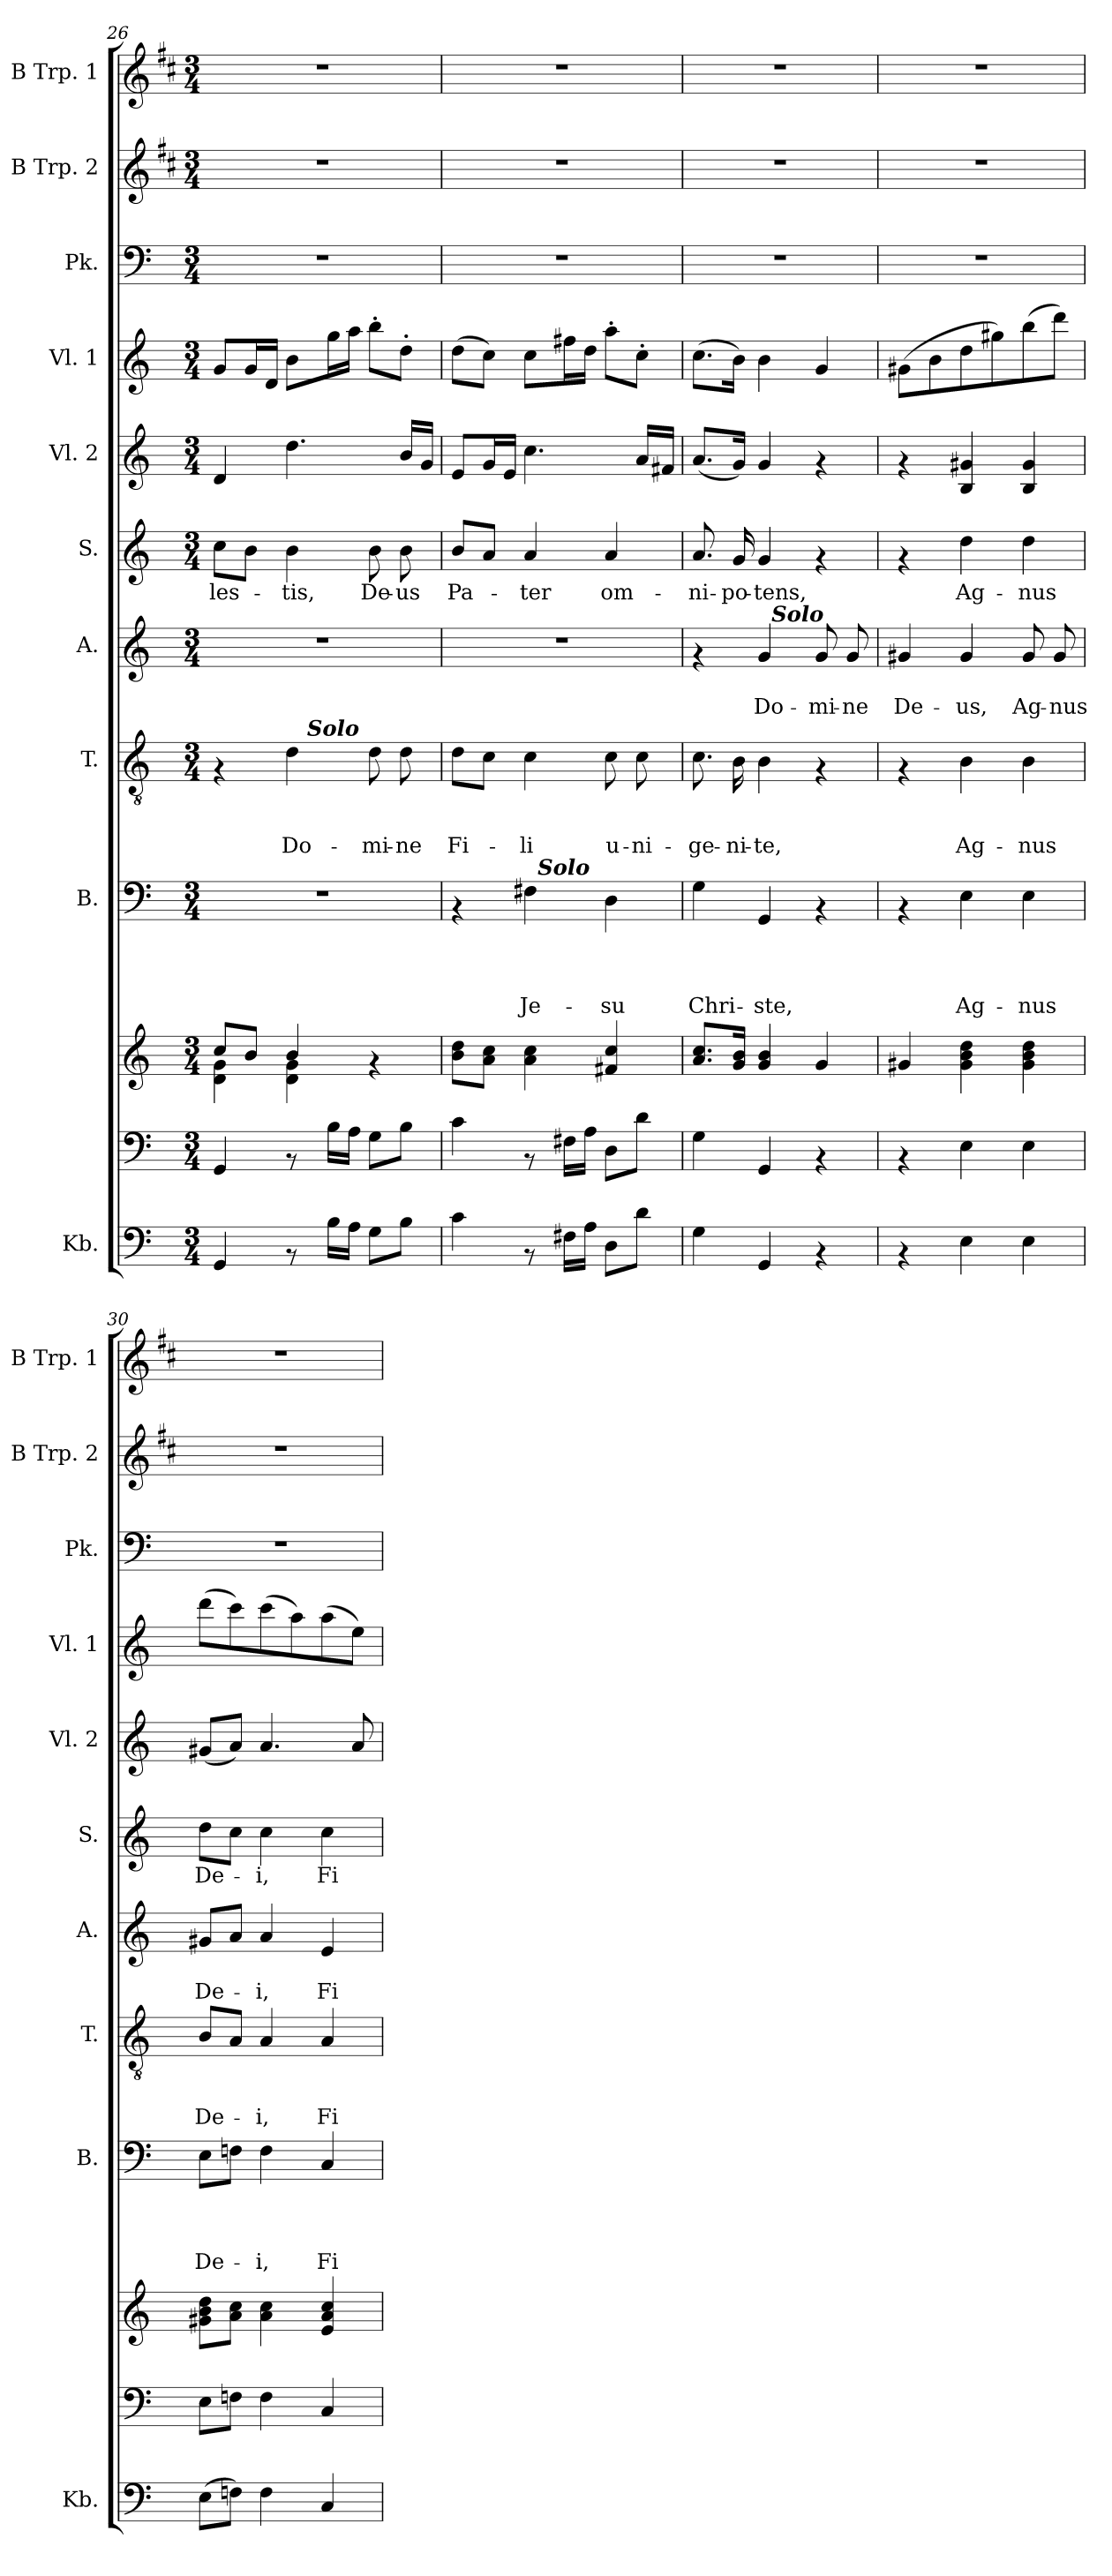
**kern	**kern	**kern	**kern	**text	**text	**text	**text	**kern	**text	**text	**text	**kern	**text	**text	**kern	**text	**kern	**kern	**kern	**kern	**kern
*part12	*part11	*part10	*part9	*part9	*part9	*part9	*part9	*part8	*part8	*part8	*part8	*part7	*part7	*part7	*part6	*part6	*part5	*part4	*part3	*part2	*part1
*staff12	*staff11	*staff10	*staff9	*staff9	*staff9	*staff9	*staff9	*staff8	*staff8	*staff8	*staff8	*staff7	*staff7	*staff7	*staff6	*staff6	*staff5	*staff4	*staff3	*staff2	*staff1
*I"Kb.	*	*	*I"B.	*	*	*	*	*I"T.	*	*	*	*I"A.	*	*	*I"S.	*	*I"Vl. 2	*I"Vl. 1	*I"Pk.	*I"B Trp. 2	*I"B Trp. 1
*I'Kb.	*	*	*I'B.	*	*	*	*	*I'T.	*	*	*	*I'A.	*	*	*I'S.	*	*I'Vl. 2	*I'Vl. 1	*I'Pk.	*I'B Trp. 2	*I'B Trp. 1
*clefF4	*clefF4	*clefG2	*clefF4	*	*	*	*	*clefGv2	*	*	*	*clefG2	*	*	*clefG2	*	*clefG2	*clefG2	*clefF4	*clefG2	*clefG2
*	*	*	*	*	*	*	*	*	*	*	*	*	*	*	*	*	*	*	*	*ITrd1c2	*ITrd1c2
*k[]	*k[]	*k[]	*k[]	*	*	*	*	*k[]	*	*	*	*k[]	*	*	*k[]	*	*k[]	*k[]	*k[]	*k[]	*k[]
*C:	*C:	*C:	*C:	*	*	*	*	*C:	*	*	*	*C:	*	*	*C:	*	*C:	*C:	*C:	*C:	*C:
*M3/4	*M3/4	*M3/4	*M3/4	*	*	*	*	*M3/4	*	*	*	*M3/4	*	*	*M3/4	*	*M3/4	*M3/4	*M3/4	*M3/4	*M3/4
=26	=26	=26	=26	=26	=26	=26	=26	=26	=26	=26	=26	=26	=26	=26	=26	=26	=26	=26	=26	=26	=26
*	*	*^	*	*	*	*	*	*	*	*	*	*	*	*	*	*	*	*	*	*	*
!	!	!	!	!	!	!	!	!	!	!	!	!	!	!	!	!	!LO:LY:b	!	!	!	!	!
*	*	*	*	*	*	*	*	*	*^	*	*	*	*	*	*	*	*	*	*	*	*	*
4GG/	4GG/	8cc/L	4d\ 4g\	2.r	.	.	.	.	4rF	4ryy	.	.	.	2.r	.	.	8cc\L	-les-	4d/	8g/L	2.r	2.r	2.r
.	.	8b/J	.	.	.	.	.	.	.	.	.	.	.	.	.	.	8b\J	.	.	16g/L	.	.	.
.	.	.	.	.	.	.	.	.	.	.	.	.	.	.	.	.	.	.	.	16d/JJ	.	.	.
!	!	!	!	!	!	!	!	!	!	!	!	!	!LO:LY:b	!	!	!	!	!LO:LY:b	!	!	!	!	!
8rAA	8rAA	4b/	4d\ 4g\	.	.	.	.	.	4d\	16ryy	.	.	Do-	.	.	.	4b\	-tis,	4.dd\	8b\L	.	.	.
!	!	!	!	!	!	!	!	!	!	!LO:TX:a:Bi:t=Solo	!	!	!	!	!	!	!	!	!	!	!	!	!
.	.	.	.	.	.	.	.	.	.	4..ryy	.	.	.	.	.	.	.	.	.	.	.	.	.
16B\LL	16B\LL	.	.	.	.	.	.	.	.	.	.	.	.	.	.	.	.	.	.	16gg\L	.	.	.
16A\JJ	16A\JJ	.	.	.	.	.	.	.	.	.	.	.	.	.	.	.	.	.	.	16aa\JJ	.	.	.
!	!	!	!	!	!	!	!	!	!	!	!	!	!LO:LY:b	!	!	!	!	!LO:LY:b	!	!	!	!	!
8G\L	8G\L	4rf	4ryy	.	.	.	.	.	8d\	.	.	.	-mi-	.	.	.	8b\	De-	.	8bb'>\L	.	.	.
!	!	!	!	!	!	!	!	!	!	!	!	!	!LO:LY:b	!	!	!	!	!LO:LY:b	!	!	!	!	!
8B\J	8B\J	.	.	.	.	.	.	.	8d\	.	.	.	-ne	.	.	.	8b\	-us	16b/LL	8dd'>\J	.	.	.
.	.	.	.	.	.	.	.	.	.	.	.	.	.	.	.	.	.	.	16g/JJ	.	.	.	.
*	*	*v	*v	*	*	*	*	*	*	*	*	*	*	*	*	*	*	*	*	*	*	*	*
=27	=27	=27	=27	=27	=27	=27	=27	=27	=27	=27	=27	=27	=27	=27	=27	=27	=27	=27	=27	=27	=27	=27
!	!	!	!	!	!	!	!	!	!	!	!	!LO:LY:b	!	!	!	!	!LO:LY:b	!	!	!	!	!
*	*	*	*^	*	*	*	*	*v	*v	*	*	*	*	*	*	*	*	*	*	*	*	*
4c\	4c\	8b\ 8dd\L	4rAA	4ryy	.	.	.	.	8d\L	.	.	Fi-	2.r	.	.	8b/L	Pa-	8e/L	(>8dd\L	2.r	2.r	2.r
.	.	8a\ 8cc\J	.	.	.	.	.	.	8c\J	.	.	.	.	.	.	8a/J	.	16g/L	8cc\J)	.	.	.
.	.	.	.	.	.	.	.	.	.	.	.	.	.	.	.	.	.	16e/JJ	.	.	.	.
!	!	!	!	!	!	!	!	!LO:LY:b	!	!	!	!LO:LY:b	!	!	!	!	!LO:LY:b	!	!	!	!	!
8rAA	8rAA	4a\ 4cc\	4F#X\	32ryy	.	.	.	Je-	4c\	.	.	-li	.	.	.	4a/	-ter	4.cc\	8cc\L	.	.	.
!	!	!	!	!LO:TX:a:Bi:t=Solo	!	!	!	!	!	!	!	!	!	!	!	!	!	!	!	!	!	!
.	.	.	.	4...ryy	.	.	.	.	.	.	.	.	.	.	.	.	.	.	.	.	.	.
16F#X\LL	16F#X\LL	.	.	.	.	.	.	.	.	.	.	.	.	.	.	.	.	.	16ff#X\L	.	.	.
16A\JJ	16A\JJ	.	.	.	.	.	.	.	.	.	.	.	.	.	.	.	.	.	16dd\JJ	.	.	.
!	!	!	!	!	!	!	!	!LO:LY:b	!	!	!	!LO:LY:b	!	!	!	!	!LO:LY:b	!	!	!	!	!
8D\L	8D\L	4f#X/ 4cc/	4D\	.	.	.	.	-su	8c\	.	.	u-	.	.	.	4a/	om-	.	8aa'>\L	.	.	.
!	!	!	!	!	!	!	!	!	!	!	!	!LO:LY:b	!	!	!	!	!	!	!	!	!	!
8d\J	8d\J	.	.	.	.	.	.	.	8c\	.	.	-ni-	.	.	.	.	.	16a/LL	8cc'>\J	.	.	.
.	.	.	.	.	.	.	.	.	.	.	.	.	.	.	.	.	.	16f#X/JJ	.	.	.	.
!!LO:PB:g=z
=28	=28	=28	=28	=28	=28	=28	=28	=28	=28	=28	=28	=28	=28	=28	=28	=28	=28	=28	=28	=28	=28	=28
!	!	!	!	!	!	!	!	!LO:LY:b	!	!	!	!LO:LY:b	!	!	!	!	!LO:LY:b	!	!	!	!	!
*	*	*	*v	*v	*	*	*	*	*	*	*	*	*^	*	*	*	*	*	*	*	*	*
4G\	4G\	8.a/ 8.cc/L	4G\	.	.	.	Chri-	8.c\	.	.	-ge-	4rf	4ryy	.	.	8.a/	-ni-	(<8.a/L	(>8.cc\L	2.r	2.r	2.r
!	!	!	!	!	!	!	!	!	!	!	!LO:LY:b	!	!	!	!	!	!LO:LY:b	!	!	!	!	!
.	.	16g/ 16b/Jk	.	.	.	.	.	16B\	.	.	-ni-	.	.	.	.	16g/	-po-	16g/Jk)	16b\Jk)	.	.	.
!	!	!	!	!	!	!	!LO:LY:b	!	!	!	!LO:LY:b	!	!	!	!LO:LY:b	!	!LO:LY:b	!	!	!	!	!
4GG/	4GG/	4g/ 4b/	4GG/	.	.	.	-ste,	4B\	.	.	-te,	4g/	32ryy	.	Do-	4g/	-tens,	4g/	4b\	.	.	.
!	!	!	!	!	!	!	!	!	!	!	!	!	!LO:TX:a:Bi:t=Solo	!	!	!	!	!	!	!	!	!
.	.	.	.	.	.	.	.	.	.	.	.	.	4...ryy	.	.	.	.	.	.	.	.	.
!	!	!	!	!	!	!	!	!	!	!	!	!	!	!	!LO:LY:b	!	!	!	!	!	!	!
4rAA	4rAA	4g/	4rAA	.	.	.	.	4rF	.	.	.	8g/	.	.	-mi-	4rf	.	4rf	4g/	.	.	.
!	!	!	!	!	!	!	!	!	!	!	!	!	!	!	!LO:LY:b	!	!	!	!	!	!	!
.	.	.	.	.	.	.	.	.	.	.	.	8g/	.	.	-ne	.	.	.	.	.	.	.
=29	=29	=29	=29	=29	=29	=29	=29	=29	=29	=29	=29	=29	=29	=29	=29	=29	=29	=29	=29	=29	=29	=29
!	!	!	!	!	!	!	!	!	!	!	!	!	!	!	!LO:LY:b	!	!	!	!	!	!	!
*	*	*	*	*	*	*	*	*	*	*	*	*v	*v	*	*	*	*	*	*	*	*	*
4rAA	4rAA	4g#X/	4rAA	.	.	.	.	4rF	.	.	.	4g#X/	.	De-	4rf	.	4rf	(>8g#X\L	2.r	2.r	2.r
.	.	.	.	.	.	.	.	.	.	.	.	.	.	.	.	.	.	8b\	.	.	.
!	!	!	!	!	!	!	!LO:LY:b	!	!	!	!LO:LY:b	!	!	!LO:LY:b	!	!LO:LY:b	!	!	!	!	!
4E\	4E\	4g#\ 4b\ 4dd\	4E\	.	.	.	Ag-	4B\	.	.	Ag-	4g#/	.	-us,	4dd\	Ag-	4B/ 4g#X/	8dd\	.	.	.
.	.	.	.	.	.	.	.	.	.	.	.	.	.	.	.	.	.	8gg#X\)	.	.	.
!	!	!	!	!	!	!	!LO:LY:b	!	!	!	!LO:LY:b	!	!	!LO:LY:b	!	!LO:LY:b	!	!	!	!	!
4E\	4E\	4g#\ 4b\ 4dd\	4E\	.	.	.	-nus	4B\	.	.	-nus	8g#/	.	Ag-	4dd\	-nus	4B/ 4g#/	(>8bb\	.	.	.
!	!	!	!	!	!	!	!	!	!	!	!	!	!	!LO:LY:b	!	!	!	!	!	!	!
.	.	.	.	.	.	.	.	.	.	.	.	8g#/	.	-nus	.	.	.	8ddd\J)	.	.	.
=30	=30	=30	=30	=30	=30	=30	=30	=30	=30	=30	=30	=30	=30	=30	=30	=30	=30	=30	=30	=30	=30
!	!	!	!	!	!	!	!LO:LY:b	!	!	!	!LO:LY:b	!	!	!LO:LY:b	!	!LO:LY:b	!	!	!	!	!
(>8E\L	8E\L	8g#X\ 8b\ 8dd\L	8E\L	.	.	.	De-	8B/L	.	.	De-	8g#X/L	.	De-	8dd\L	De-	(<8g#X/L	(>8ddd\L	2.r	2.r	2.r
8Fn\J)	8Fn\J	8a\ 8cc\J	8Fn\J	.	.	.	.	8A/J	.	.	.	8a/J	.	.	8cc\J	.	8a/J)	8ccc\)	.	.	.
!	!	!	!	!	!	!	!LO:LY:b	!	!	!	!LO:LY:b	!	!	!LO:LY:b	!	!LO:LY:b	!	!	!	!	!
4F\	4F\	4a\ 4cc\	4F\	.	.	.	-i,	4A/	.	.	-i,	4a/	.	-i,	4cc\	-i,	4.a/	(>8ccc\	.	.	.
.	.	.	.	.	.	.	.	.	.	.	.	.	.	.	.	.	.	8aa\)	.	.	.
!	!	!	!	!	!	!	!LO:LY:b	!	!	!	!LO:LY:b	!	!	!LO:LY:b	!	!LO:LY:b	!	!	!	!	!
4C/	4C/	4e/ 4a/ 4cc/	4C/	.	.	.	Fi-	4A/	.	.	Fi-	4e/	.	Fi-	4cc\	Fi-	.	(>8aa\	.	.	.
.	.	.	.	.	.	.	.	.	.	.	.	.	.	.	.	.	8a/	8ee\J)	.	.	.
=	=	=	=	=	=	=	=	=	=	=	=	=	=	=	=	=	=	=	=	=	=
*-	*-	*-	*-	*-	*-	*-	*-	*-	*-	*-	*-	*-	*-	*-	*-	*-	*-	*-	*-	*-	*-
